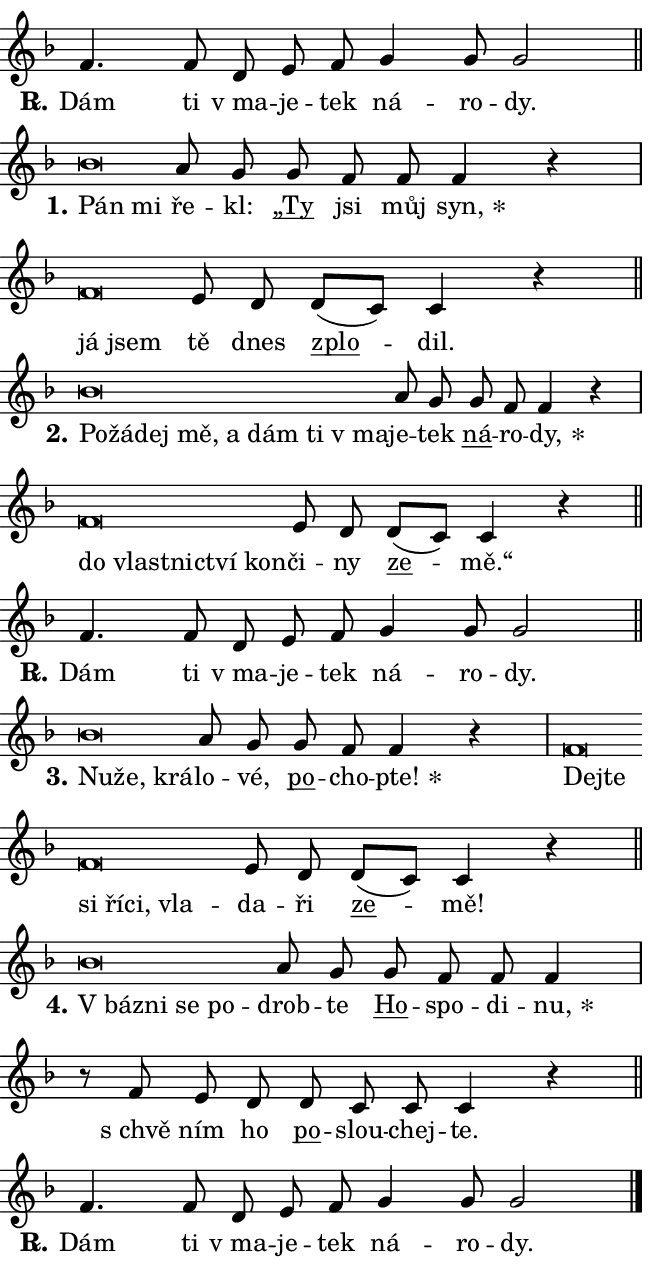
\version "2.24.0"
\header { tagline = "" }
\paper {
  indent = 0\cm
  top-margin = 0\cm
  right-margin = 0.13\cm % to fit lyric hyphens
  bottom-margin = 0\cm
  left-margin = 0\cm
  paper-width = 11\cm
  page-breaking = #ly:one-page-breaking
  system-system-spacing.basic-distance = #11
  score-system-spacing.basic-distance = #11
  ragged-last = ##f
}


%% Author: Thomas Morley
%% https://lists.gnu.org/archive/html/lilypond-user/2020-05/msg00002.html
#(define (line-position grob)
"Returns position of @var[grob} in current system:
   @code{'start}, if at first time-step
   @code{'end}, if at last time-step
   @code{'middle} otherwise
"
  (let* ((col (ly:item-get-column grob))
         (ln (ly:grob-object col 'left-neighbor))
         (rn (ly:grob-object col 'right-neighbor))
         (col-to-check-left (if (ly:grob? ln) ln col))
         (col-to-check-right (if (ly:grob? rn) rn col))
         (break-dir-left
           (and
             (ly:grob-property col-to-check-left 'non-musical #f)
             (ly:item-break-dir col-to-check-left)))
         (break-dir-right
           (and
             (ly:grob-property col-to-check-right 'non-musical #f)
             (ly:item-break-dir col-to-check-right))))
        (cond ((eqv? 1 break-dir-left) 'start)
              ((eqv? -1 break-dir-right) 'end)
              (else 'middle))))

#(define (tranparent-at-line-position vctor)
  (lambda (grob)
  "Relying on @code{line-position} select the relevant enry from @var{vctor}.
Used to determine transparency,"
    (case (line-position grob)
      ((end) (not (vector-ref vctor 0)))
      ((middle) (not (vector-ref vctor 1)))
      ((start) (not (vector-ref vctor 2))))))

noteHeadBreakVisibility =
#(define-music-function (break-visibility)(vector?)
"Makes @code{NoteHead}s transparent relying on @var{break-visibility}"
#{
  \override NoteHead.transparent =
    #(tranparent-at-line-position break-visibility)
#})

#(define delete-ledgers-for-transparent-note-heads
  (lambda (grob)
    "Reads whether a @code{NoteHead} is transparent.
If so this @code{NoteHead} is removed from @code{'note-heads} from
@var{grob}, which is supposed to be @code{LedgerLineSpanner}.
As a result ledgers are not printed for this @code{NoteHead}"
    (let* ((nhds-array (ly:grob-object grob 'note-heads))
           (nhds-list
             (if (ly:grob-array? nhds-array)
                 (ly:grob-array->list nhds-array)
                 '()))
           ;; Relies on the transparent-property being done before
           ;; Staff.LedgerLineSpanner.after-line-breaking is executed.
           ;; This is fragile ...
           (to-keep
             (remove
               (lambda (nhd)
                 (ly:grob-property nhd 'transparent #f))
               nhds-list)))
      ;; TODO find a better method to iterate over grob-arrays, similiar
      ;; to filter/remove etc for lists
      ;; For now rebuilt from scratch
      (set! (ly:grob-object grob 'note-heads)  '())
      (for-each
        (lambda (nhd)
          (ly:pointer-group-interface::add-grob grob 'note-heads nhd))
        to-keep))))

squashNotes = {
  \override NoteHead.X-extent = #'(-0.2 . 0.2)
  \override NoteHead.Y-extent = #'(-0.75 . 0)
  \override NoteHead.stencil =
    #(lambda (grob)
       (let ((pos (ly:grob-property grob 'staff-position)))
         (begin
           (if (< pos -7) (display "ERROR: Lower brevis then expected\n") (display ""))
           (if (<= pos -6) ly:text-interface::print ly:note-head::print))))
}
unSquashNotes = {
  \revert NoteHead.X-extent
  \revert NoteHead.Y-extent
  \revert NoteHead.stencil
}

hideNotes = \noteHeadBreakVisibility #begin-of-line-visible
unHideNotes = \noteHeadBreakVisibility #all-visible

% work-around for resetting accidentals
% https://lilypond.org/doc/v2.23/Documentation/notation/displaying-rhythms#unmetered-music
cadenzaMeasure = {
  \cadenzaOff
  \partial 1024 s1024
  \cadenzaOn
}

#(define-markup-command (accent layout props text) (markup?)
  "Underline accented syllable"
  (interpret-markup layout props
    #{\markup \override #'(offset . 4.3) \underline { #text }#}))

responsum = \markup \concat {
  "R" \hspace #-1.05 \path #0.1 #'((moveto 0 0.07) (lineto 0.9 0.8)) \hspace #0.05 "."
}

spaceSize = #0.6828661417322834 % exact space size for TeX Gyre Schola

\layout {
  \context {
    \Staff
    \remove "Time_signature_engraver"
    \override LedgerLineSpanner.after-line-breaking = #delete-ledgers-for-transparent-note-heads
  }
  \context {
    \Lyrics {
      \override LyricSpace.minimum-distance = \spaceSize
      \override LyricText.font-name = #"TeX Gyre Schola"
      \override LyricText.font-size = 1
      \override StanzaNumber.font-name = #"TeX Gyre Schola Bold"
      \override StanzaNumber.font-size = 1
    }
  }
  \context {
    \Score 
    \override NoteHead.text =
      #(lambda (grob) 
        (let ((pos (ly:grob-property grob 'staff-position)))
          #{\markup {
            \combine
              \halign #-0.55 \raise #(if (= pos -6) 0 0.5) \override #'(thickness . 2) \draw-line #'(3.2 . 0)
              \musicglyph "noteheads.sM1"
          }#}))
  }
}

% magnetic-lyrics.ily
%
%   written by
%     Jean Abou Samra <jean@abou-samra.fr>
%     Werner Lemberg <wl@gnu.org>
%
%   adapted by
%     Jiri Hon <jiri.hon@gmail.com>
%
% Version 2022-Apr-15

% https://www.mail-archive.com/lilypond-user@gnu.org/msg149350.html

#(define (Left_hyphen_pointer_engraver context)
   "Collect syllable-hyphen-syllable occurrences in lyrics and store
them in properties.  This engraver only looks to the left.  For
example, if the lyrics input is @code{foo -- bar}, it does the
following.

@itemize @bullet
@item
Set the @code{text} property of the @code{LyricHyphen} grob between
@q{foo} and @q{bar} to @code{foo}.

@item
Set the @code{left-hyphen} property of the @code{LyricText} grob with
text @q{foo} to the @code{LyricHyphen} grob between @q{foo} and
@q{bar}.
@end itemize

Use this auxiliary engraver in combination with the
@code{lyric-@/text::@/apply-@/magnetic-@/offset!} hook."
   (let ((hyphen #f)
         (text #f))
     (make-engraver
      (acknowledgers
       ((lyric-syllable-interface engraver grob source-engraver)
        (set! text grob)))
      (end-acknowledgers
       ((lyric-hyphen-interface engraver grob source-engraver)
        ;(when (not (grob::has-interface grob 'lyric-space-interface))
          (set! hyphen grob)));)
      ((stop-translation-timestep engraver)
       (when (and text hyphen)
         (ly:grob-set-object! text 'left-hyphen hyphen))
       (set! text #f)
       (set! hyphen #f)))))

#(define (lyric-text::apply-magnetic-offset! grob)
   "If the space between two syllables is less than the value in
property @code{LyricText@/.details@/.squash-threshold}, move the right
syllable to the left so that it gets concatenated with the left
syllable.

Use this function as a hook for
@code{LyricText@/.after-@/line-@/breaking} if the
@code{Left_@/hyphen_@/pointer_@/engraver} is active."
   (let ((hyphen (ly:grob-object grob 'left-hyphen #f)))
     (when hyphen
       (let ((left-text (ly:spanner-bound hyphen LEFT)))
         (when (grob::has-interface left-text 'lyric-syllable-interface)
           (let* ((common (ly:grob-common-refpoint grob left-text X))
                  (this-x-ext (ly:grob-extent grob common X))
                  (left-x-ext
                   (begin
                     ;; Trigger magnetism for left-text.
                     (ly:grob-property left-text 'after-line-breaking)
                     (ly:grob-extent left-text common X)))
                  ;; `delta` is the gap width between two syllables.
                  (delta (- (interval-start this-x-ext)
                            (interval-end left-x-ext)))
                  (details (ly:grob-property grob 'details))
                  (threshold (assoc-get 'squash-threshold details 0.2)))
             (when (< delta threshold)
               (let* (;; We have to manipulate the input text so that
                      ;; ligatures crossing syllable boundaries are not
                      ;; disabled.  For languages based on the Latin
                      ;; script this is essentially a beautification.
                      ;; However, for non-Western scripts it can be a
                      ;; necessity.
                      (lt (ly:grob-property left-text 'text))
                      (rt (ly:grob-property grob 'text))
                      (is-space (grob::has-interface hyphen 'lyric-space-interface))
                      (space (if is-space " " ""))
                      (extra-delta (if is-space spaceSize 0))
                      ;; Append new syllable.
                      (ltrt-space (if (and (string? lt) (string? rt))
                                (string-append lt space rt)
                                (make-concat-markup (list lt space rt))))
                      ;; Right-align `ltrt` to the right side.
                      (ltrt-space-markup (grob-interpret-markup
                               grob
                               (make-translate-markup
                                (cons (interval-length this-x-ext) 0)
                                (make-right-align-markup ltrt-space)))))
                 (begin
                   ;; Don't print `left-text`.
                   (ly:grob-set-property! left-text 'stencil #f)
                   ;; Set text and stencil (which holds all collected
                   ;; syllables so far) and shift it to the left.
                   (ly:grob-set-property! grob 'text ltrt-space)
                   (ly:grob-set-property! grob 'stencil ltrt-space-markup)
                   (ly:grob-translate-axis! grob (- (- delta extra-delta)) X))))))))))


#(define (lyric-hyphen::displace-bounds-first grob)
   ;; Make very sure this callback isn't triggered too early.
   (let ((left (ly:spanner-bound grob LEFT))
         (right (ly:spanner-bound grob RIGHT)))
     (ly:grob-property left 'after-line-breaking)
     (ly:grob-property right 'after-line-breaking)
     (ly:lyric-hyphen::print grob)))

squashThreshold = #0.4

\layout {
  \context {
    \Lyrics
    \consists #Left_hyphen_pointer_engraver
    \override LyricText.after-line-breaking =
      #lyric-text::apply-magnetic-offset!
    \override LyricHyphen.stencil = #lyric-hyphen::displace-bounds-first
    \override LyricText.details.squash-threshold = \squashThreshold
    \override LyricHyphen.minimum-distance = 0
    \override LyricHyphen.minimum-length = \squashThreshold
  }
}

squashText = \override LyricText.details.squash-threshold = 9999
unSquashText = \override LyricText.details.squash-threshold = \squashThreshold

leftText = \override LyricText.self-alignment-X = #LEFT
unLeftText = \revert LyricText.self-alignment-X

starOffset = #(lambda (grob) 
                (let ((x_offset (ly:self-alignment-interface::aligned-on-x-parent grob)))
                  (if (= x_offset 0) 0 (+ x_offset 1.2))))

star = #(define-music-function (syllable)(string?)
"Append star separator at the end of a syllable"
#{
  \once \override LyricText.X-offset = #starOffset
  \lyricmode { \markup {
    #syllable
    \override #'((font-name . "TeX Gyre Schola Bold")) \hspace #0.2 \lower #0.65 \larger "*"
  } }
#})

starAccent = #(define-music-function (syllable)(string?)
"Append star separator at the end of a syllable and make accent"
#{
  \once \override LyricText.X-offset = #starOffset
  \lyricmode { \markup {
    \accent #syllable
    \override #'((font-name . "TeX Gyre Schola Bold")) \hspace #0.2 \lower #0.65 \larger "*"
  } }
#})

breath = #(define-music-function (syllable)(string?)
"Append breathing indicator at the end of a syllable"
#{
  \lyricmode { \markup { #syllable "+" } }
#})

optionalBreath = #(define-music-function (syllable)(string?)
"Append optional breathing indicator at the end of a syllable"
#{
  \lyricmode { \markup { #syllable "(+)" } }
#})


\score {
    <<
        \new Voice = "melody" { \cadenzaOn \key f \major \relative { f'4. f8 d e f g4 g8 g2 \cadenzaMeasure \bar "||" \break } }
        \new Lyrics \lyricsto "melody" { \lyricmode { \set stanza = \responsum
Dám ti "v ma" -- je -- tek ná -- ro -- dy. } }
    >>
    \layout {}
}

\score {
    <<
        \new Voice = "melody" { \cadenzaOn \key f \major \relative { \squashNotes bes'\breve*1/16 \hideNotes \breve*1/16 \bar "" \unHideNotes \unSquashNotes a8 g \bar "" g f f f4 r \cadenzaMeasure \bar "|" \squashNotes f\breve*1/16 \hideNotes \breve*1/16 \bar "" \unHideNotes \unSquashNotes e8 d \bar "" d[( c)] c4 r \cadenzaMeasure \bar "||" \break } }
        \new Lyrics \lyricsto "melody" { \lyricmode { \set stanza = "1."
\leftText Pán \squashText mi \unLeftText \unSquashText ře -- kl: \markup \accent „Ty jsi můj \star syn, \leftText já \squashText jsem \unLeftText \unSquashText tě dnes \markup \accent zplo -- dil. } }
    >>
    \layout {}
}

\score {
    <<
        \new Voice = "melody" { \cadenzaOn \key f \major \relative { \squashNotes bes'\breve*1/16 \hideNotes \breve*1/16 \bar "" \breve*1/16 \bar "" \breve*1/16 \bar "" \breve*1/16 \bar "" \breve*1/16 \bar "" \breve*1/16 \breve*1/16 \bar "" \unHideNotes \unSquashNotes a8 g \bar "" g f f4 r \cadenzaMeasure \bar "|" \squashNotes f\breve*1/16 \hideNotes \breve*1/16 \bar "" \breve*1/16 \bar "" \breve*1/16 \breve*1/16 \bar "" \unHideNotes \unSquashNotes e8 d \bar "" d[( c)] c4 r \cadenzaMeasure \bar "||" \break } }
        \new Lyrics \lyricsto "melody" { \lyricmode { \set stanza = "2."
\leftText Po -- \squashText žá -- dej mě, a dám ti "v ma" -- \unLeftText \unSquashText je -- tek \markup \accent ná -- ro -- \star dy, \leftText do \squashText vlast -- nic -- tví kon -- \unLeftText \unSquashText či -- ny \markup \accent ze -- mě.“ } }
    >>
    \layout {}
}

\score {
    <<
        \new Voice = "melody" { \cadenzaOn \key f \major \relative { f'4. f8 d e f g4 g8 g2 \cadenzaMeasure \bar "||" \break } }
        \new Lyrics \lyricsto "melody" { \lyricmode { \set stanza = \responsum
Dám ti "v ma" -- je -- tek ná -- ro -- dy. } }
    >>
    \layout {}
}

\score {
    <<
        \new Voice = "melody" { \cadenzaOn \key f \major \relative { \squashNotes bes'\breve*1/16 \hideNotes \breve*1/16 \breve*1/16 \bar "" \unHideNotes \unSquashNotes a8 g \bar "" g f f4 r \cadenzaMeasure \bar "|" \squashNotes f\breve*1/16 \hideNotes \breve*1/16 \bar "" \breve*1/16 \bar "" \breve*1/16 \bar "" \breve*1/16 \breve*1/16 \bar "" \unHideNotes \unSquashNotes e8 d \bar "" d[( c)] c4 r \cadenzaMeasure \bar "||" \break } }
        \new Lyrics \lyricsto "melody" { \lyricmode { \set stanza = "3."
\leftText Nu -- \squashText že, krá -- \unLeftText \unSquashText lo -- vé, \markup \accent po -- cho -- \star pte! \leftText Dej -- \squashText te si ří -- ci, vla -- \unLeftText \unSquashText da -- ři \markup \accent ze -- mě! } }
    >>
    \layout {}
}

\score {
    <<
        \new Voice = "melody" { \cadenzaOn \key f \major \relative { \squashNotes bes'\breve*1/16 \hideNotes \breve*1/16 \bar "" \breve*1/16 \breve*1/16 \bar "" \unHideNotes \unSquashNotes a8 g \bar "" g f f f4 \cadenzaMeasure \bar "|" r8 f e8 d \bar "" d c c c4 r \cadenzaMeasure \bar "||" \break } }
        \new Lyrics \lyricsto "melody" { \lyricmode { \set stanza = "4."
\leftText "V báz" -- \squashText ni se po -- \unLeftText \unSquashText drob -- te \markup \accent Ho -- spo -- di -- \star nu, "s chvě" ním ho \markup \accent po -- slou -- chej -- te. } }
    >>
    \layout {}
}

\score {
    <<
        \new Voice = "melody" { \cadenzaOn \key f \major \relative { f'4. f8 d e f g4 g8 g2 \cadenzaMeasure \bar "||" \break } \bar "|." }
        \new Lyrics \lyricsto "melody" { \lyricmode { \set stanza = \responsum
Dám ti "v ma" -- je -- tek ná -- ro -- dy. } }
    >>
    \layout {}
}
